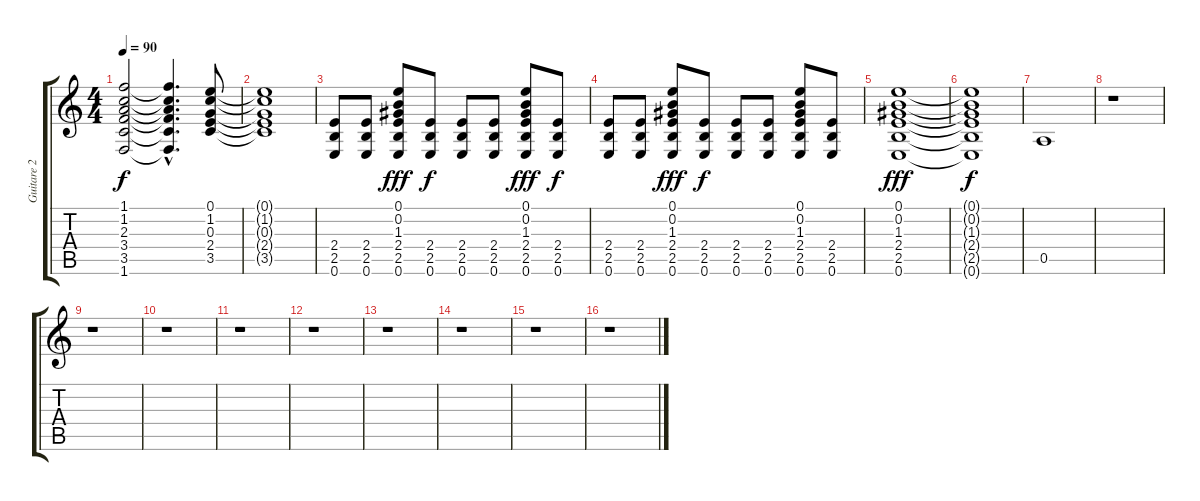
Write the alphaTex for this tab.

\track ("Guitare 2" "Guitare 2") {instrument distortionguitar}
\staff {score tabs}
\tuning (E4 B3 G3 D3 A2 E2) {hide}
\ts (4 4)
\tempo 90
\clef g2
\ks c
(1.1 1.2 2.3 3.4 3.5 1.6).2{dy f} (1.1{hac t} 1.2{hac t} 2.3{hac t} 3.4{hac t} 3.5{hac t} 1.6{hac t}).4{d} (0.1 1.2 0.3 2.4 3.5).8 |
(0.1{t} 1.2{t} 0.3{t} 2.4{t} 3.5{t}).1 |
(2.4 2.5 0.6).8 (2.4 2.5 0.6).8 (0.1 0.2 1.3 2.4 2.5 0.6).8{dy fff} (2.4 2.5 0.6).8{dy f} (2.4 2.5 0.6).8 (2.4 2.5 0.6).8 (0.1 0.2 1.3 2.4 2.5 0.6).8{dy fff} (2.4 2.5 0.6).8{dy f} |
(2.4 2.5 0.6).8 (2.4 2.5 0.6).8 (0.1 0.2 1.3 2.4 2.5 0.6).8{dy fff} (2.4 2.5 0.6).8{dy f} (2.4 2.5 0.6).8 (2.4 2.5 0.6).8 (0.1 0.2 1.3 2.4 2.5 0.6).8 (2.4 2.5 0.6).8 |
(0.1 0.2 1.3 2.4 2.5 0.6).1{dy fff} |
(0.1{t} 0.2{t} 1.3{t} 2.4{t} 2.5{t} 0.6{t}).1{dy f} |
0.5.1 |
r.1 |
r.1 |
r.1 |
r.1 |
r.1 |
r.1 |
r.1 |
r.1 |
r.1
